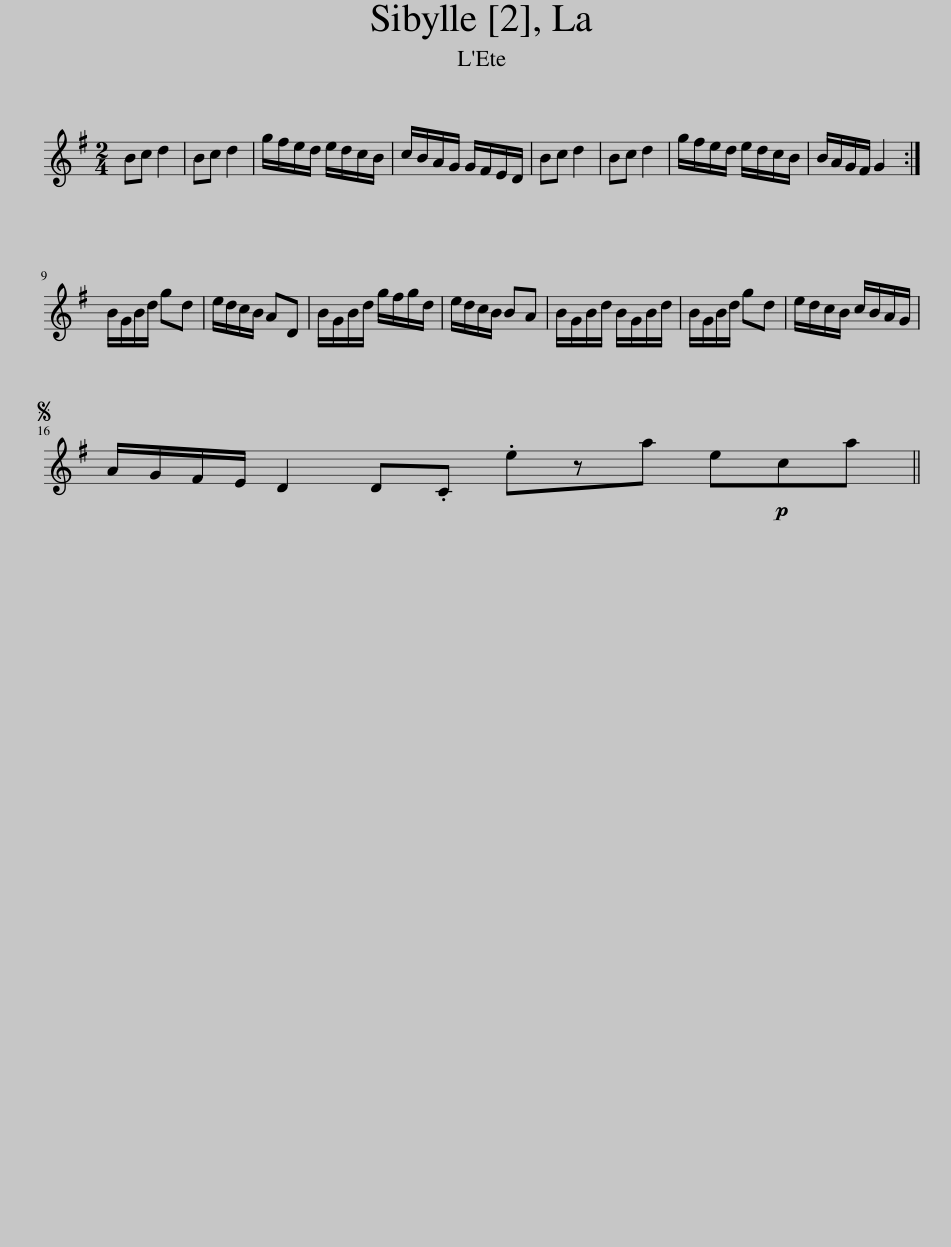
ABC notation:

X:1
L:1/8
M:2/4
I:linebreak $
K:G
V:1 treble
V:1
 Bc d2 | Bc d2 | g/f/e/d/ e/d/c/B/ | c/B/A/G/ G/F/E/D/ | Bc d2 | %5
 Bc d2 | g/f/e/d/ e/d/c/B/ | B/A/G/F/ G2 :|$ B/G/B/d/ gd | e/d/c/B/ AD | %10
 B/G/B/d/ g/f/g/d/ | e/d/c/B/ BA | B/G/B/d/ B/G/B/d/ | B/G/B/d/ gd | e/d/c/B/ c/B/A/G/ |$ %15
S A/G/F/E/ D2 D.C .eza e!p!ca || %16
